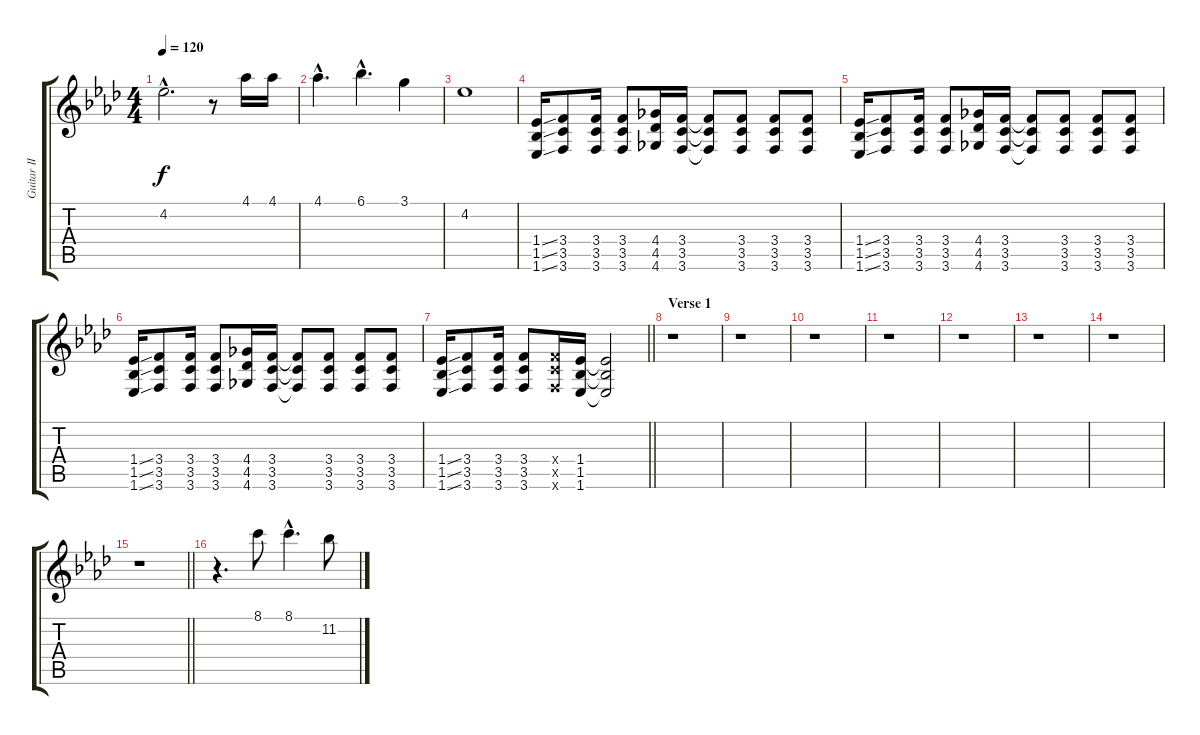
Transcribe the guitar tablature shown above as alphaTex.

\track ("Guitar II" "Guitar II") {instrument distortionguitar}
\staff {score tabs}
\tuning (E4 B3 G3 D3 A2 D2) {hide}
\ts (4 4)
\tempo 120
\clef g2
\ks fminor
4.2{hac t}.2{d dy f} r.8 4.1.16 4.1.16 |
4.1{hac}.4{d} 6.1{hac}.4{d} 3.1.4 |
4.2.1 |
(1.4{ss} 1.5{ss} 1.6{ss}).16{volume 12 instrument distortionguitar} (3.4 3.5 3.6).8 (3.4 3.5 3.6).16 (3.4 3.5 3.6).8 (4.4 4.5 4.6).16 (3.4 3.5 3.6).16 (3.4{t} 3.5{t} 3.6{t}).8 (3.4 3.5 3.6).8 (3.4 3.5 3.6).8 (3.4 3.5 3.6).8 |
(1.4{ss} 1.5{ss} 1.6{ss}).16 (3.4 3.5 3.6).8 (3.4 3.5 3.6).16 (3.4 3.5 3.6).8 (4.4 4.5 4.6).16 (3.4 3.5 3.6).16 (3.4{t} 3.5{t} 3.6{t}).8 (3.4 3.5 3.6).8 (3.4 3.5 3.6).8 (3.4 3.5 3.6).8 |
(1.4{ss} 1.5{ss} 1.6{ss}).16 (3.4 3.5 3.6).8 (3.4 3.5 3.6).16 (3.4 3.5 3.6).8 (4.4 4.5 4.6).16 (3.4 3.5 3.6).16 (3.4{t} 3.5{t} 3.6{t}).8 (3.4 3.5 3.6).8 (3.4 3.5 3.6).8 (3.4 3.5 3.6).8 |
\barLineRight lightlight
(1.4{ss} 1.5{ss} 1.6{ss}).16 (3.4 3.5 3.6).8 (3.4 3.5 3.6).16 (3.4 3.5 3.6).8 (3.4{x} 3.5{x} 3.6{x}).16 (1.4 1.5 1.6).16 (1.4{t} 1.5{t} 1.6{t}).2 |
\section ("" "Verse 1")
r.1 |
r.1 |
r.1 |
r.1 |
r.1 |
r.1 |
r.1 |
\barLineRight lightlight
r.1 |
r.4{d instrument electricguitarjazz} 8.1.8 8.1{hac}.4{d} 11.2.8
